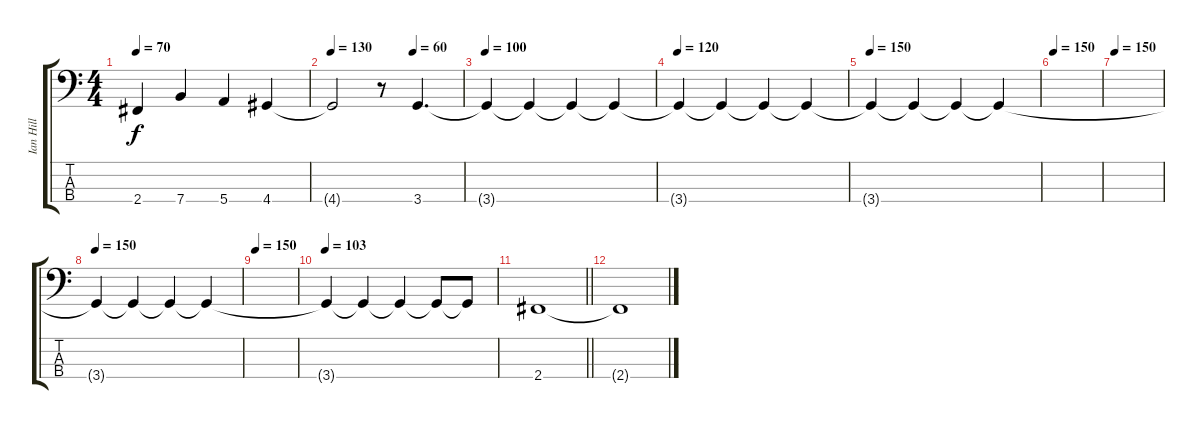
\track ("Ian Hill" "Ian Hill") {instrument electricbasspick}
\staff {score tabs}
\tuning (G2 D2 A1 E1) {hide}
\ts (4 4)
\tempo 70
\clef f4
\ks c
2.4.4{dy f} 7.4.4 5.4.4 4.4.4 |
\tempo 130
\tempo (60 0.625)
4.4{t}.2 r.8 3.4.4{d} |
\tempo 100
3.4{t}.4 3.4{t}.4 3.4{t}.4 3.4{t}.4 |
\tempo 120
3.4{t}.4 3.4{t}.4 3.4{t}.4 3.4{t}.4 |
\tempo 150
3.4{t}.4 3.4{t}.4 3.4{t}.4 3.4{t}.4 |
\tempo 150
|
\tempo 150
|
\tempo 150
3.4{t}.4 3.4{t}.4 3.4{t}.4 3.4{t}.4 |
\tempo 150
|
\tempo 103
3.4{t}.4 3.4{t}.4 3.4{t}.4 3.4{t}.8 3.4{t}.8 |
\barLineRight lightlight
2.4.1 |
2.4{t}.1
